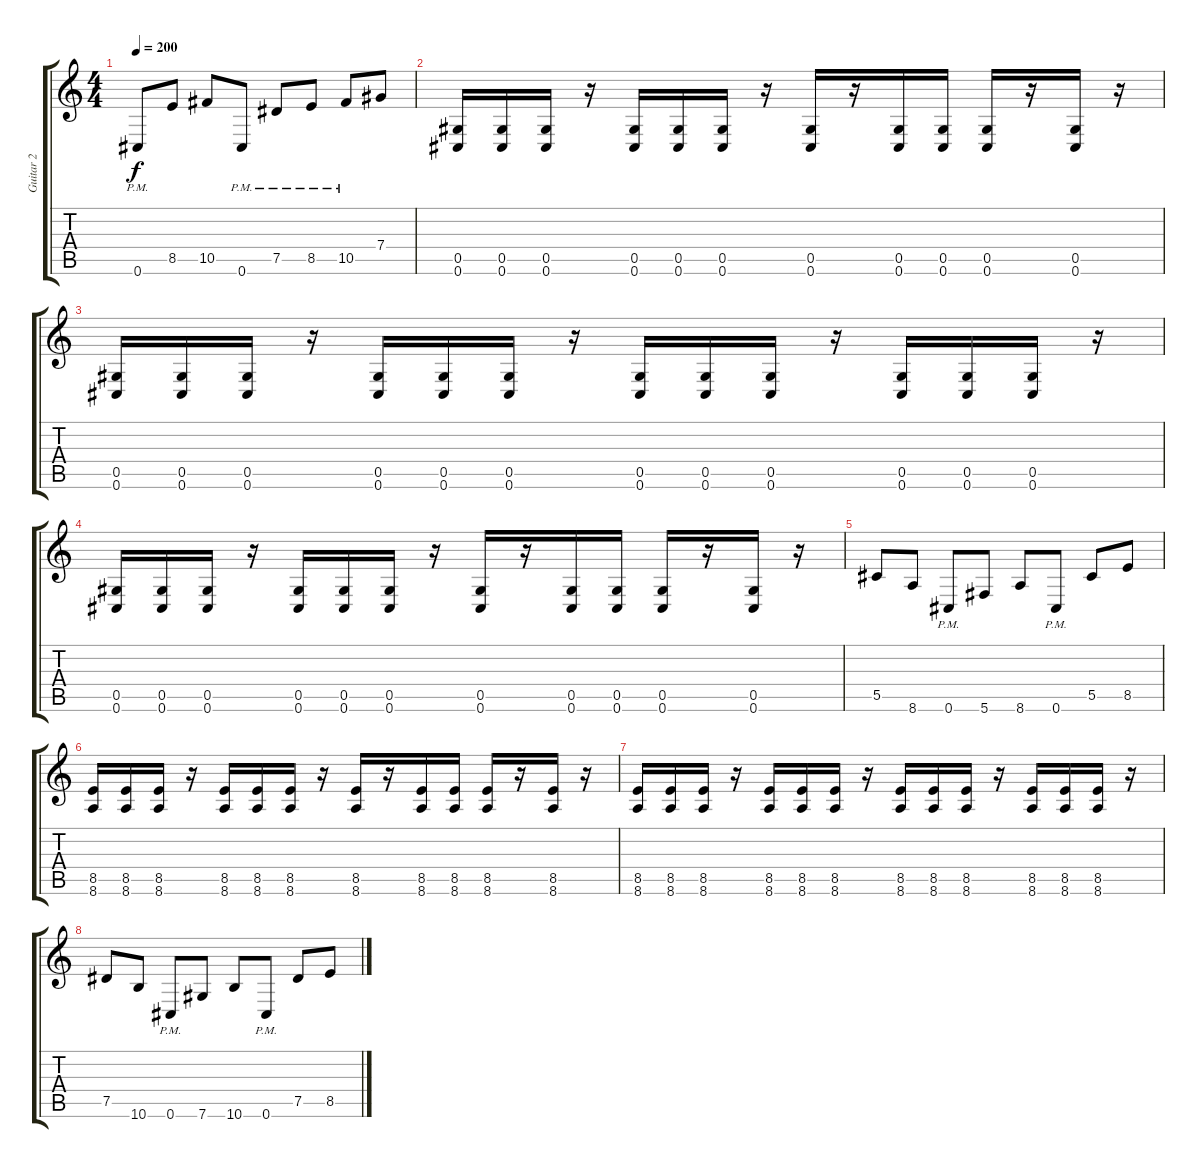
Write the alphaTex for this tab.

\track ("Guitar 2 " "Guitar 2 ") {instrument overdrivenguitar}
\staff {score tabs}
\tuning (Eb4 Bb3 Gb3 Db3 Ab2 Db2) {hide}
\ts (4 4)
\tempo 200
\clef g2
\ks c
0.6{pm}.8{dy f} 8.5.8 10.5.8 0.6{pm}.8 7.5{pm}.8 8.5{pm}.8 10.5{pm}.8 7.4.8 |
(0.5 0.6).16 (0.5 0.6).16 (0.5 0.6).16 r.16 (0.5 0.6).16 (0.5 0.6).16 (0.5 0.6).16 r.16 (0.5 0.6).16 r.16 (0.5 0.6).16 (0.5 0.6).16 (0.5 0.6).16 r.16 (0.5 0.6).16 r.16 |
(0.5 0.6).16 (0.5 0.6).16 (0.5 0.6).16 r.16 (0.5 0.6).16 (0.5 0.6).16 (0.5 0.6).16 r.16 (0.5 0.6).16 (0.5 0.6).16 (0.5 0.6).16 r.16 (0.5 0.6).16 (0.5 0.6).16 (0.5 0.6).16 r.16 |
(0.5 0.6).16 (0.5 0.6).16 (0.5 0.6).16 r.16 (0.5 0.6).16 (0.5 0.6).16 (0.5 0.6).16 r.16 (0.5 0.6).16 r.16 (0.5 0.6).16 (0.5 0.6).16 (0.5 0.6).16 r.16 (0.5 0.6).16 r.16 |
5.5.8 8.6.8 0.6{pm}.8 5.6.8 8.6.8 0.6{pm}.8 5.5.8 8.5.8 |
(8.5 8.6).16 (8.5 8.6).16 (8.5 8.6).16 r.16 (8.5 8.6).16 (8.5 8.6).16 (8.5 8.6).16 r.16 (8.5 8.6).16 r.16 (8.5 8.6).16 (8.5 8.6).16 (8.5 8.6).16 r.16 (8.5 8.6).16 r.16 |
(8.5 8.6).16 (8.5 8.6).16 (8.5 8.6).16 r.16 (8.5 8.6).16 (8.5 8.6).16 (8.5 8.6).16 r.16 (8.5 8.6).16 (8.5 8.6).16 (8.5 8.6).16 r.16 (8.5 8.6).16 (8.5 8.6).16 (8.5 8.6).16 r.16 |
7.5.8 10.6.8 0.6{pm}.8 7.6.8 10.6.8 0.6{pm}.8 7.5.8 8.5.8
